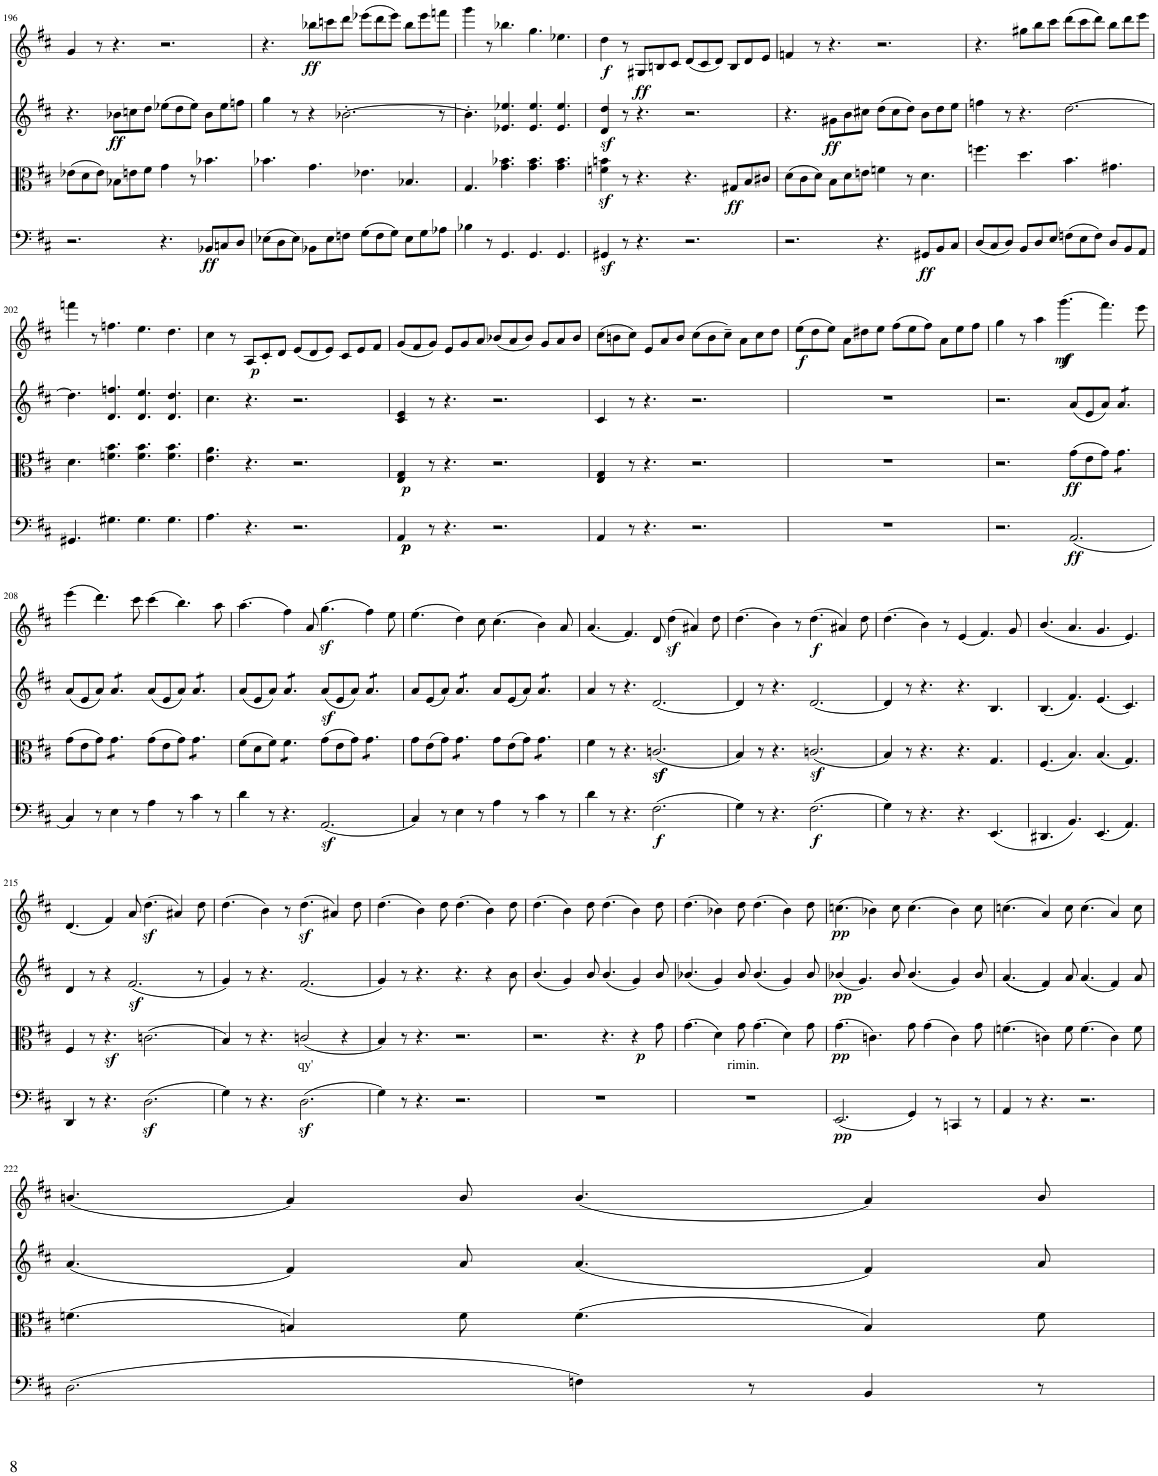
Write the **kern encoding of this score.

**kern	**dynam	**kern	**text	**dynam	**kern	**dynam	**kern	**dynam
*part4	*part4	*part3	*part3	*part3	*part2	*part2	*part1	*part1
*staff4	*staff4	*staff3	*staff3	*staff3	*staff2	*staff2	*staff1	*staff1
*I"Piano	*	*I"Piano	*	*	*I"Piano	*	*I"Piano	*
*I'Pno	*	*I'Pno	*	*	*I'Pno	*	*I'Pno	*
!!LO:PB:g=z
*clefF4	*	*clefC3	*	*	*clefG2	*	*clefG2	*
*k[f#c#]	*	*k[f#c#]	*	*	*k[f#c#]	*	*k[f#c#]	*
*M12/8	*	*M12/8	*	*	*M12/8	*	*M12/8	*
=196	=196	=196	=196	=196	=196	=196	=196	=196
2.r	.	(8e-X\L	.	.	4.r	.	4g/	.
.	.	8d\	.	.	.	.	.	.
.	.	8e-\J)	.	.	.	.	8r	.
!	!	!	!	!	!	!LO:DY:b	!	!
.	.	8B-X\L	.	.	8b-X\L	ff	4.r	.
.	.	8en\	.	.	8ccn\	.	.	.
.	.	8f#\J	.	.	8dd\J	.	.	.
4.r	.	4g\	.	.	(8ee-X\L	.	2.r	.
.	.	.	.	.	8dd\	.	.	.
.	.	8r	.	.	8ee-\J)	.	.	.
!	!LO:DY:b	!	!	!	!	!	!	!
8BB-X/L	ff	4.b-X\	.	.	8b-\L	.	.	.
8Cn/	.	.	.	.	8ee-\	.	.	.
8D/J	.	.	.	.	8ffn\J	.	.	.
=197	=197	=197	=197	=197	=197	=197	=197	=197
(8E-X\L	.	4.b-X\	.	.	4gg\	.	4.r	.
8D\	.	.	.	.	.	.	.	.
8E-\J)	.	.	.	.	8r	.	.	.
!	!	!	!	!	!	!	!	!LO:DY:b
8BB-X\L	.	4.g\	.	.	4r	.	8bb-X\L	ff
8E-\	.	.	.	.	.	.	8cccn\	.
8Fn\J	.	.	.	.	[2.b-X'\	.	8ddd\J	.
(8G\L	.	4.e-X\	.	.	.	.	(8eee-X\L	.
8F\	.	.	.	.	.	.	8ddd\	.
8G\J)	.	.	.	.	.	.	8eee-\J)	.
8E-\L	.	4.B-X/	.	.	.	.	8bb-\L	.
8G\	.	.	.	.	.	.	8eee-\	.
8A-X\J	.	.	.	.	8r	.	8fffn\J	.
=198	=198	=198	=198	=198	=198	=198	=198	=198
4B-X\	.	4.G/	.	.	4.b-'\]	.	4ggg\	.
8r	.	.	.	.	.	.	8r	.
4.GG/	.	4.g\ 4.b-X\	.	.	4.e-X/ 4.ee-X/	.	4.bb-X\	.
4.GG/	.	4.g\ 4.b-\	.	.	4.e-/ 4.ee-/	.	4.gg\	.
4.GG/	.	4.g\ 4.b-\	.	.	4.e-/ 4.ee-/	.	4.ee-X\	.
=199	=199	=199	=199	=199	=199	=199	=199	=199
!	!	!	!	!	!	!	!	!LO:DY:b
4GG#Xz</	.	4fn\z< 4bn\z<	.	.	4d/z< 4dd/z<	.	4dd\	f
8r	.	8r	.	.	8r	.	8r	.
!	!	!	!	!	!	!	!	!LO:DY:b
4.r	.	4.r	.	.	4.r	.	8G#X/L	ff
.	.	.	.	.	.	.	8Bn/	.
.	.	.	.	.	.	.	8c#/J	.
2.r	.	4.r	.	.	2.r	.	(8d/L	.
.	.	.	.	.	.	.	8c#/	.
.	.	.	.	.	.	.	8d/J)	.
!	!	!	!	!LO:DY:b	!	!	!	!
.	.	8G#X/L	.	ff	.	.	8B/L	.
.	.	8B/	.	.	.	.	8d/	.
.	.	8c#X/J	.	.	.	.	8e/J	.
=200	=200	=200	=200	=200	=200	=200	=200	=200
2.r	.	(8d\L	.	.	4.r	.	4fn/	.
.	.	8c#\	.	.	.	.	.	.
.	.	8d\J)	.	.	.	.	8r	.
!	!	!	!	!	!	!LO:DY:b	!	!
.	.	8B\L	.	.	8g#X\L	ff	4.r	.
.	.	8d\	.	.	8b\	.	.	.
.	.	8en\J	.	.	8cc#X\J	.	.	.
4.r	.	4fn\	.	.	(8dd\L	.	2.r	.
.	.	.	.	.	8cc#\	.	.	.
.	.	8r	.	.	8dd\J)	.	.	.
!	!LO:DY:b	!	!	!	!	!	!	!
8GG#X/L	ff	4.d\	.	.	8b\L	.	.	.
8BB/	.	.	.	.	8dd\	.	.	.
8C#/J	.	.	.	.	8ee\J	.	.	.
=201	=201	=201	=201	=201	=201	=201	=201	=201
(8D/L	.	4.ffn\	.	.	4ffn\	.	4.r	.
8C#/	.	.	.	.	.	.	.	.
8D/J)	.	.	.	.	8r	.	.	.
8BB/L	.	4.dd\	.	.	4.r	.	8gg#X\L	.
8D/	.	.	.	.	.	.	8bb\	.
8E/J	.	.	.	.	.	.	8ccc#\J	.
(8Fn\L	.	4.b\	.	.	[2.dd\	.	(8ddd\L	.
8E\	.	.	.	.	.	.	8ccc#\	.
8F\J)	.	.	.	.	.	.	8ddd\J)	.
8D/L	.	4.g#X\	.	.	.	.	8bb\L	.
8BB/	.	.	.	.	.	.	8ddd\	.
8AA/J	.	.	.	.	.	.	8eee\J	.
!!LO:LB:g=z
=202	=202	=202	=202	=202	=202	=202	=202	=202
4.GG#X/	.	4.d\	.	.	4.dd\]	.	4fffn\	.
.	.	.	.	.	.	.	8r	.
4.G#X\	.	4.fn\ 4.b\	.	.	4.d/ 4.ffn/	.	4.ffn\	.
4.G#\	.	4.f\ 4.b\	.	.	4.d/ 4.ee/	.	4.ee\	.
4.G#\	.	4.f\ 4.b\	.	.	4.d/ 4.dd/	.	4.dd\	.
=203	=203	=203	=203	=203	=203	=203	=203	=203
4.A\	.	4.e\ 4.a\	.	.	4.cc#\	.	4cc#\	.
.	.	.	.	.	.	.	8r	.
!	!	!	!	!	!	!	!	!LO:DY:b
4.r	.	4.r	.	.	4.r	.	8A/L	p
.	.	.	.	.	.	.	8c#'/	.
.	.	.	.	.	.	.	8d/J	.
2.r	.	2.r	.	.	2.r	.	(8e/L	.
.	.	.	.	.	.	.	8d/	.
.	.	.	.	.	.	.	8e/J)	.
.	.	.	.	.	.	.	8c#/L	.
.	.	.	.	.	.	.	8e/	.
.	.	.	.	.	.	.	8f#/J	.
=204	=204	=204	=204	=204	=204	=204	=204	=204
!	!LO:DY:b	!	!	!	!	!	!	!
!	!LO:DY:n=1:b	!	!	!LO:DY:b	!	!	!	!
4AA/	p p	4E/ 4G/	.	p	4c#/ 4e/	.	(8g/L	.
.	.	.	.	.	.	.	8f#/	.
8r	.	8r	.	.	8r	.	8g/J)	.
4.r	.	4.r	.	.	4.r	.	8e/L	.
.	.	.	.	.	.	.	8g/	.
.	.	.	.	.	.	.	8a/J	.
2.r	.	2.r	.	.	2.r	.	(8b-X/L	.
.	.	.	.	.	.	.	8a/	.
.	.	.	.	.	.	.	8b-/J)	.
.	.	.	.	.	.	.	8g/L	.
.	.	.	.	.	.	.	8a/	.
.	.	.	.	.	.	.	8b-/J	.
=205	=205	=205	=205	=205	=205	=205	=205	=205
4AA/	.	4E/ 4G/	.	.	4c#/	.	(8cc#\L	.
.	.	.	.	.	.	.	8bn\	.
8r	.	8r	.	.	8r	.	8cc#\J)	.
4.r	.	4.r	.	.	4.r	.	8e/L	.
.	.	.	.	.	.	.	8a/	.
.	.	.	.	.	.	.	8b/J	.
2.r	.	2.r	.	.	2.r	.	(8cc#\L	.
.	.	.	.	.	.	.	8b\	.
.	.	.	.	.	.	.	8cc#~\J)	.
.	.	.	.	.	.	.	8a\L	.
.	.	.	.	.	.	.	8cc#\	.
.	.	.	.	.	.	.	8dd\J	.
=206	=206	=206	=206	=206	=206	=206	=206	=206
!	!	!	!	!	!	!	!	!LO:DY:b
1.r	.	1.r	.	.	1.r	.	(8ee\L	f
.	.	.	.	.	.	.	8dd\	.
.	.	.	.	.	.	.	8ee\J)	.
.	.	.	.	.	.	.	8a\L	.
.	.	.	.	.	.	.	8dd#X\	.
.	.	.	.	.	.	.	8ee\J	.
.	.	.	.	.	.	.	(8ff#\L	.
.	.	.	.	.	.	.	8ee\	.
.	.	.	.	.	.	.	8ff#\J)	.
.	.	.	.	.	.	.	8a\L	.
.	.	.	.	.	.	.	8ee\	.
.	.	.	.	.	.	.	8ff#\J	.
=207	=207	=207	=207	=207	=207	=207	=207	=207
2.r	.	2.r	.	.	2.r	.	4gg\	.
.	.	.	.	.	.	.	8r	.
.	.	.	.	.	.	.	4aa\	.
!	!	!	!	!	!	!	!	!LO:DY:b
!	!	!	!	!	!	!	!	!LO:DY:n=1:b
.	.	.	.	.	.	.	(4.ggg\	f mf
!	!LO:DY:b	!	!	!LO:DY:b	!	!	!	!
(2.AA/	ff	(8g\L	.	ff	(8a/L	.	.	.
.	.	8e\	.	.	8e/	.	.	.
.	.	8g\J)	.	.	8a/J)	.	4.fff#\)	.
*	*	*tremolo	*	*	*	*	*	*
*	*	*	*	*	*tremolo	*	*	*
.	.	8g\L	.	.	8a/L	.	.	.
.	.	8g\	.	.	8a/	.	.	.
.	.	8g\J	.	.	8a/J	.	8eee\	.
*	*	*	*	*	*Xtremolo	*	*	*
*	*	*Xtremolo	*	*	*	*	*	*
!!LO:LB:g=z
=208	=208	=208	=208	=208	=208	=208	=208	=208
4C#/)	.	(8g\L	.	.	(8a/L	.	(4eee\	.
.	.	8e\	.	.	8e/	.	.	.
8r	.	8g\J)	.	.	8a/J)	.	4.ddd\)	.
*	*	*tremolo	*	*	*	*	*	*
*	*	*	*	*	*tremolo	*	*	*
4E\	.	8g\L	.	.	8a/L	.	.	.
.	.	8g\	.	.	8a/	.	.	.
8r	.	8g\J	.	.	8a/J	.	8ccc#\	.
*	*	*	*	*	*Xtremolo	*	*	*
*	*	*Xtremolo	*	*	*	*	*	*
4A\	.	(8g\L	.	.	(8a/L	.	(4ccc#\	.
.	.	8e\	.	.	8e/	.	.	.
8r	.	8g\J)	.	.	8a/J)	.	4.bb\)	.
*	*	*tremolo	*	*	*	*	*	*
*	*	*	*	*	*tremolo	*	*	*
4c#\	.	8g\L	.	.	8a/L	.	.	.
.	.	8g\	.	.	8a/	.	.	.
8r	.	8g\J	.	.	8a/J	.	8aa\	.
*	*	*	*	*	*Xtremolo	*	*	*
*	*	*Xtremolo	*	*	*	*	*	*
=209	=209	=209	=209	=209	=209	=209	=209	=209
4d\	.	(8f#\L	.	.	(8a/L	.	(4.aa\	.
.	.	8d\	.	.	8e/	.	.	.
8r	.	8f#\J)	.	.	8a/J)	.	.	.
*	*	*tremolo	*	*	*	*	*	*
*	*	*	*	*	*tremolo	*	*	*
4.r	.	8f#\L	.	.	8a/L	.	4ff#\)	.
.	.	8f#\	.	.	8a/	.	.	.
.	.	8f#\J	.	.	8a/J	.	8a/	.
*	*	*	*	*	*Xtremolo	*	*	*
*	*	*Xtremolo	*	*	*	*	*	*
(2.AAz</	.	(8g\L	.	.	(8az</L	.	(4.ggz<\	.
.	.	8e\	.	.	8e/	.	.	.
.	.	8g\J)	.	.	8a/J)	.	.	.
*	*	*tremolo	*	*	*	*	*	*
*	*	*	*	*	*tremolo	*	*	*
.	.	8g\L	.	.	8a/L	.	4ff#\)	.
.	.	8g\	.	.	8a/	.	.	.
.	.	8g\J	.	.	8a/J	.	8ee\	.
*	*	*	*	*	*Xtremolo	*	*	*
*	*	*Xtremolo	*	*	*	*	*	*
=210	=210	=210	=210	=210	=210	=210	=210	=210
4C#/)	.	8g\L	.	.	8a/L	.	(4.ee\	.
.	.	(8e\	.	.	(8e/	.	.	.
8r	.	8g\J)	.	.	8a/J)	.	.	.
*	*	*tremolo	*	*	*	*	*	*
*	*	*	*	*	*tremolo	*	*	*
4E\	.	8g\L	.	.	8a/L	.	4dd\)	.
.	.	8g\	.	.	8a/	.	.	.
8r	.	8g\J	.	.	8a/J	.	8cc#\	.
*	*	*	*	*	*Xtremolo	*	*	*
*	*	*Xtremolo	*	*	*	*	*	*
4A\	.	8g\L	.	.	8a/L	.	(4.cc#\	.
.	.	(8e\	.	.	(8e/	.	.	.
8r	.	8g\J)	.	.	8a/J)	.	.	.
*	*	*tremolo	*	*	*	*	*	*
*	*	*	*	*	*tremolo	*	*	*
4c#\	.	8g\L	.	.	8a/L	.	4b\)	.
.	.	8g\	.	.	8a/	.	.	.
8r	.	8g\J	.	.	8a/J	.	8a/	.
*	*	*	*	*	*Xtremolo	*	*	*
*	*	*Xtremolo	*	*	*	*	*	*
=211	=211	=211	=211	=211	=211	=211	=211	=211
4d\	.	4f#\	.	.	4a/	.	(4.a/	.
8r	.	8r	.	.	8r	.	.	.
4.r	.	4.r	.	.	4.r	.	4.f#/)	.
!	!LO:DY:b	!	!	!	!	!	!	!
(2.F#\	f	(2.cnz</	.	.	[2.d/	.	8d/	.
.	.	.	.	.	.	.	(4ddz<\	.
.	.	.	.	.	.	.	4a#X/)	.
.	.	.	.	.	.	.	8dd\	.
=212	=212	=212	=212	=212	=212	=212	=212	=212
4G\)	.	4B/)	.	.	4d/]	.	(4.dd\	.
8r	.	8r	.	.	8r	.	.	.
4.r	.	4.r	.	.	4.r	.	4b\)	.
.	.	.	.	.	.	.	8r	.
!	!LO:DY:b	!	!	!	!	!	!	!LO:DY:b
(2.F#\	f	(2.cnz</	.	.	[2.d/	.	(4.dd\	f
.	.	.	.	.	.	.	4a#X/)	.
.	.	.	.	.	.	.	8dd\	.
=213	=213	=213	=213	=213	=213	=213	=213	=213
4G\)	.	4B/)	.	.	4d/]	.	(4.dd\	.
8r	.	8r	.	.	8r	.	.	.
4.r	.	4.r	.	.	4.r	.	4b\)	.
.	.	.	.	.	.	.	8r	.
4.r	.	4.r	.	.	4.r	.	(4e/	.
.	.	.	.	.	.	.	4.f#/)	.
(4.EE/	.	4.G/	.	.	4.B/	.	.	.
.	.	.	.	.	.	.	8g/	.
=214	=214	=214	=214	=214	=214	=214	=214	=214
4.DD#X/	.	(4.F#/	.	.	(4.B/	.	(4.b/	.
4.BB/)	.	4.B/)	.	.	4.f#/)	.	4.a/	.
(4.EE/	.	(4.B/	.	.	(4.e/	.	4.g/	.
4.AA/)	.	4.G/)	.	.	4.c#/)	.	4.e/)	.
!!LO:LB:g=z
=215	=215	=215	=215	=215	=215	=215	=215	=215
4DD/	.	4F#/	.	.	4d/	.	(4.d/	.
8r	.	8r	.	.	8r	.	.	.
!	!	!	!	!LO:DY:b	!	!	!	!
4.r	.	4.r	.	sf	4r	.	4f#/)	.
.	.	.	.	.	(2.f#z</	.	8a/	.
(2.Dz<\	.	(2.cn\	.	.	.	.	(4.ddz<\	.
.	.	.	.	.	.	.	4a#X/)	.
.	.	.	.	.	8r	.	8dd\	.
=216	=216	=216	=216	=216	=216	=216	=216	=216
4G\)	.	4B/)	.	.	4g/)	.	(4.dd\	.
8r	.	8r	.	.	8r	.	.	.
4.r	.	4.r	.	.	4.r	.	4b\)	.
.	.	.	.	.	.	.	8r	.
!	!	!	!LO:LY:b	!	!	!	!	!
(2.Dz<\	.	(2cn/	qy'	.	(2.f#/	.	(4.ddz<\	.
.	.	.	.	.	.	.	4a#X/)	.
.	.	4r	.	.	.	.	.	.
.	.	.	.	.	.	.	8dd\	.
=217	=217	=217	=217	=217	=217	=217	=217	=217
4G\)	.	4B/)	.	.	4g/)	.	(4.dd\	.
8r	.	8r	.	.	8r	.	.	.
4.r	.	4.r	.	.	4.r	.	4b\)	.
.	.	.	.	.	.	.	8dd\	.
2.r	.	2.r	.	.	4.r	.	(4.dd\	.
.	.	.	.	.	4r	.	4b\)	.
.	.	.	.	.	8b\	.	8dd\	.
=218	=218	=218	=218	=218	=218	=218	=218	=218
1.r	.	2.r	.	.	(4.b/	.	(4.dd\	.
.	.	.	.	.	4g/)	.	4b\)	.
.	.	.	.	.	8b/	.	8dd\	.
.	.	4.r	.	.	(4.b/	.	(4.dd\	.
!	!	!	!	!LO:DY:b	!	!	!	!
.	.	4r	.	p	4g/)	.	4b\)	.
.	.	8g\	.	.	8b/	.	8dd\	.
=219	=219	=219	=219	=219	=219	=219	=219	=219
1.r	.	(4.g\	.	.	(4.b-X/	.	(4.dd\	.
.	.	4d\)	.	.	4g/)	.	4b-X\)	.
!	!	!	!LO:LY:b	!	!	!	!	!
.	.	8g\	rimin.	.	8b-/	.	8dd\	.
.	.	(4.g\	.	.	(4.b-/	.	(4.dd\	.
.	.	4d\)	.	.	4g/)	.	4b-\)	.
.	.	8g\	.	.	8b-/	.	8dd\	.
=220	=220	=220	=220	=220	=220	=220	=220	=220
!	!LO:DY:b	!	!	!LO:DY:b	!	!LO:DY:b	!	!LO:DY:b
(2.EE/	pp	(4.g\	.	pp	(4b-X/	pp	(4.ccn\	pp
.	.	.	.	.	4.g/)	.	.	.
.	.	4.cn\)	.	.	.	.	4b-X\)	.
.	.	.	.	.	8b-/	.	8cc\	.
4GG/)	.	8g\	.	.	(4.b-/	.	(4.cc\	.
.	.	(4g\	.	.	.	.	.	.
8r	.	.	.	.	.	.	.	.
4CCn/	.	4c\)	.	.	4g/)	.	4b-\)	.
8r	.	8g\	.	.	8b-/	.	8cc\	.
=221	=221	=221	=221	=221	=221	=221	=221	=221
4AA/	.	(4.fn\	.	.	((4.a/	.	(4.ccn\	.
8r	.	.	.	.	.	.	.	.
4.r	.	4cn\)	.	.	4f#/))	.	4a/)	.
.	.	8f\	.	.	8a/	.	8cc\	.
2.r	.	(4.f\	.	.	(4.a/	.	(4.cc\	.
.	.	4c\)	.	.	4f#/)	.	4a/)	.
.	.	8f\	.	.	8a/	.	8cc\	.
!!LO:LB:g=z
=222	=222	=222	=222	=222	=222	=222	=222	=222
(2.D\	.	(4.fn\	.	.	(4.a/	.	(4.bn/	.
.	.	4Bn/)	.	.	4f#/)	.	4a/)	.
.	.	8f\	.	.	8a/	.	8b/	.
4Fn\)	.	(4.f\	.	.	(4.a/	.	(4.b/	.
8r	.	.	.	.	.	.	.	.
4BB/	.	4B/)	.	.	4f#/)	.	4a/)	.
8r	.	8f\	.	.	8a/	.	8b/	.
=	=	=	=	=	=	=	=	=
*-	*-	*-	*-	*-	*-	*-	*-	*-
